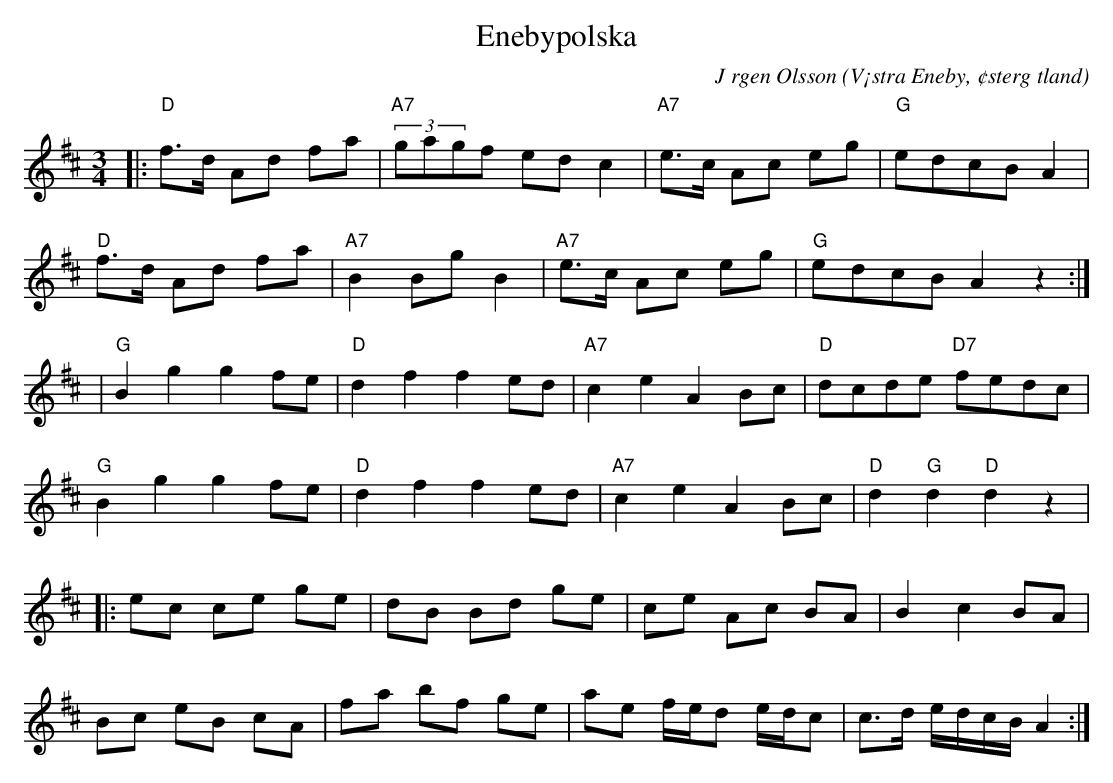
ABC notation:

X:1
T:Enebypolska
C:J rgen Olsson
O:V¡stra Eneby, ¢sterg tland
M:3/4
L:1/8
K:D
|: "D"f>d Ad fa | "A7"(3gagf ed c2 | "A7"e>c Ac eg | "G"edcBA2 |
   "D"f>d Ad fa | "A7"B2BgB2 | "A7"e>c Ac eg | "G"edcBA2z2:|
| "G"B2g2g2fe | "D"d2f2f2ed | "A7"c2e2A2Bc | "D"dcde "D7"fedc |
   "G"B2g2g2fe | "D"d2f2f2ed | "A7"c2e2A2Bc | "D"d2"G"d2"D"d2z2|
|:ec ce ge | dB Bd ge | ce Ac BA | B2 c2 BA |
Bc eB cA | fa bf ge | ae f/e/d e/d/c | c>d e/d/c/B/ A2 :|
